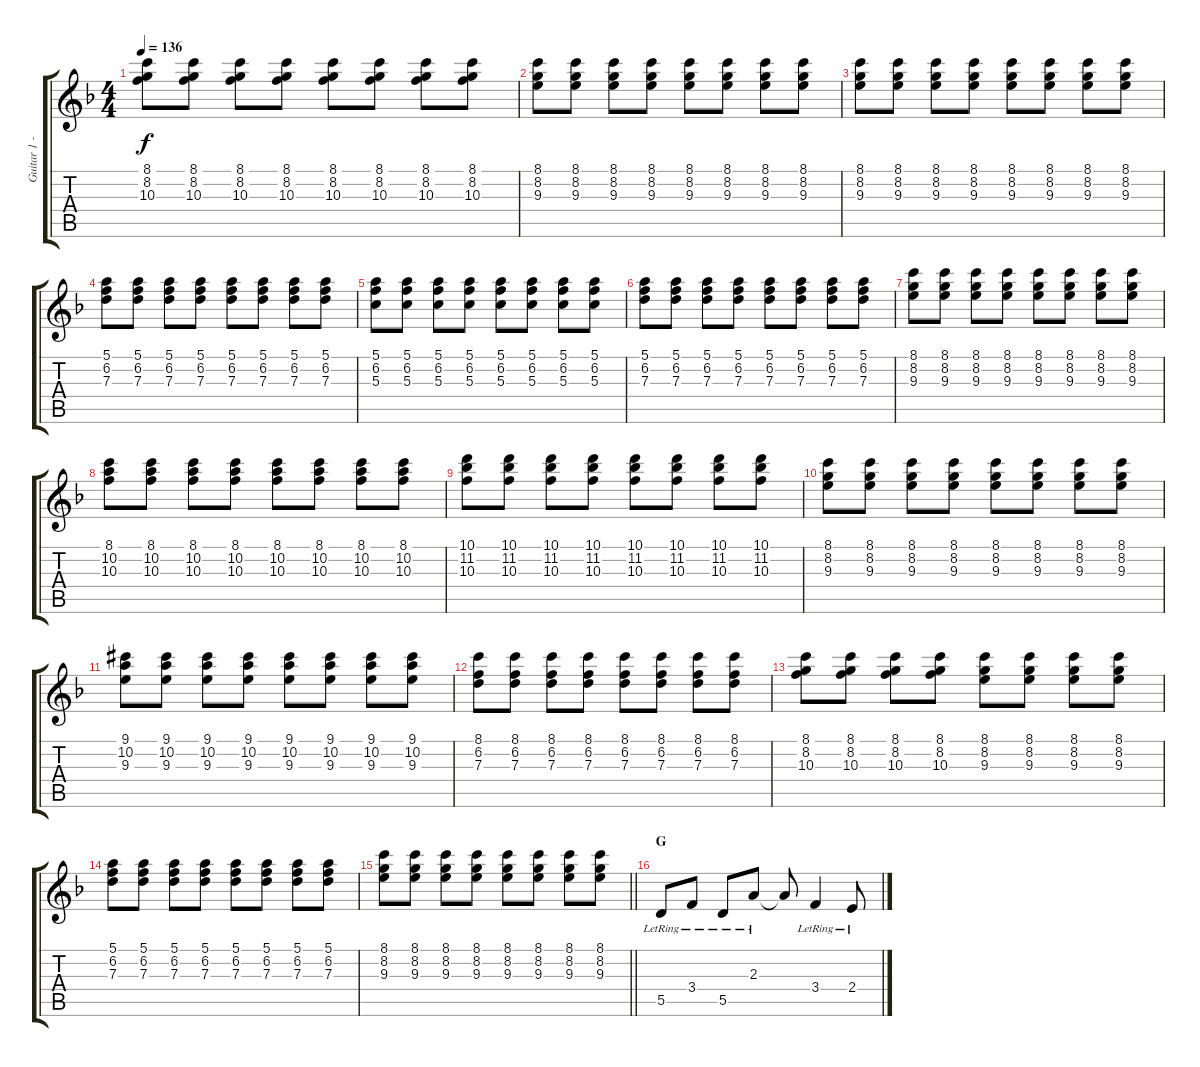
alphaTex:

\track ("Guitar 1 - Tora" "Guitar 1 -") {instrument distortionguitar}
\staff {score tabs}
\tuning (E4 B3 G3 D3 A2 E2) {hide}
\ts (4 4)
\tempo 136
\clef g2
\ks f
(8.1 8.2 10.3).8{dy f} (8.1 8.2 10.3).8 (8.1 8.2 10.3).8 (8.1 8.2 10.3).8 (8.1 8.2 10.3).8 (8.1 8.2 10.3).8 (8.1 8.2 10.3).8 (8.1 8.2 10.3).8 |
(8.1 8.2 9.3).8 (8.1 8.2 9.3).8 (8.1 8.2 9.3).8 (8.1 8.2 9.3).8 (8.1 8.2 9.3).8 (8.1 8.2 9.3).8 (8.1 8.2 9.3).8 (8.1 8.2 9.3).8 |
(8.1 8.2 9.3).8 (8.1 8.2 9.3).8 (8.1 8.2 9.3).8 (8.1 8.2 9.3).8 (8.1 8.2 9.3).8 (8.1 8.2 9.3).8 (8.1 8.2 9.3).8 (8.1 8.2 9.3).8 |
(5.1 6.2 7.3).8 (5.1 6.2 7.3).8 (5.1 6.2 7.3).8 (5.1 6.2 7.3).8 (5.1 6.2 7.3).8 (5.1 6.2 7.3).8 (5.1 6.2 7.3).8 (5.1 6.2 7.3).8 |
(5.1 6.2 5.3).8 (5.1 6.2 5.3).8 (5.1 6.2 5.3).8 (5.1 6.2 5.3).8 (5.1 6.2 5.3).8 (5.1 6.2 5.3).8 (5.1 6.2 5.3).8 (5.1 6.2 5.3).8 |
(5.1 6.2 7.3).8 (5.1 6.2 7.3).8 (5.1 6.2 7.3).8 (5.1 6.2 7.3).8 (5.1 6.2 7.3).8 (5.1 6.2 7.3).8 (5.1 6.2 7.3).8 (5.1 6.2 7.3).8 |
(8.1 8.2 9.3).8 (8.1 8.2 9.3).8 (8.1 8.2 9.3).8 (8.1 8.2 9.3).8 (8.1 8.2 9.3).8 (8.1 8.2 9.3).8 (8.1 8.2 9.3).8 (8.1 8.2 9.3).8 |
(8.1 10.2 10.3).8 (8.1 10.2 10.3).8 (8.1 10.2 10.3).8 (8.1 10.2 10.3).8 (8.1 10.2 10.3).8 (8.1 10.2 10.3).8 (8.1 10.2 10.3).8 (8.1 10.2 10.3).8 |
(10.1 11.2 10.3).8 (10.1 11.2 10.3).8 (10.1 11.2 10.3).8 (10.1 11.2 10.3).8 (10.1 11.2 10.3).8 (10.1 11.2 10.3).8 (10.1 11.2 10.3).8 (10.1 11.2 10.3).8 |
(8.1 8.2 9.3).8 (8.1 8.2 9.3).8 (8.1 8.2 9.3).8 (8.1 8.2 9.3).8 (8.1 8.2 9.3).8 (8.1 8.2 9.3).8 (8.1 8.2 9.3).8 (8.1 8.2 9.3).8 |
(9.1{acc #} 10.2 9.3).8 (9.1{acc #} 10.2 9.3).8 (9.1{acc #} 10.2 9.3).8 (9.1{acc #} 10.2 9.3).8 (9.1{acc #} 10.2 9.3).8 (9.1{acc #} 10.2 9.3).8 (9.1{acc #} 10.2 9.3).8 (9.1{acc #} 10.2 9.3).8 |
(8.1 6.2 7.3).8 (8.1 6.2 7.3).8 (8.1 6.2 7.3).8 (8.1 6.2 7.3).8 (8.1 6.2 7.3).8 (8.1 6.2 7.3).8 (8.1 6.2 7.3).8 (8.1 6.2 7.3).8 |
(8.1 8.2 10.3).8 (8.1 8.2 10.3).8 (8.1 8.2 10.3).8 (8.1 8.2 10.3).8 (8.1 8.2 9.3).8 (8.1 8.2 9.3).8 (8.1 8.2 9.3).8 (8.1 8.2 9.3).8 |
(5.1 6.2 7.3).8 (5.1 6.2 7.3).8 (5.1 6.2 7.3).8 (5.1 6.2 7.3).8 (5.1 6.2 7.3).8 (5.1 6.2 7.3).8 (5.1 6.2 7.3).8 (5.1 6.2 7.3).8 |
\barLineRight lightlight
(8.1 8.2 9.3).8 (8.1 8.2 9.3).8 (8.1 8.2 9.3).8 (8.1 8.2 9.3).8 (8.1 8.2 9.3).8 (8.1 8.2 9.3).8 (8.1 8.2 9.3).8 (8.1 8.2 9.3).8 |
\section ("" "G")
5.5{lr}.8{volume 9} 3.4{lr}.8 5.5{lr}.8 2.3{lr}.8 2.3{t}.8 3.4{lr}.4 2.4{sl lr}.8
